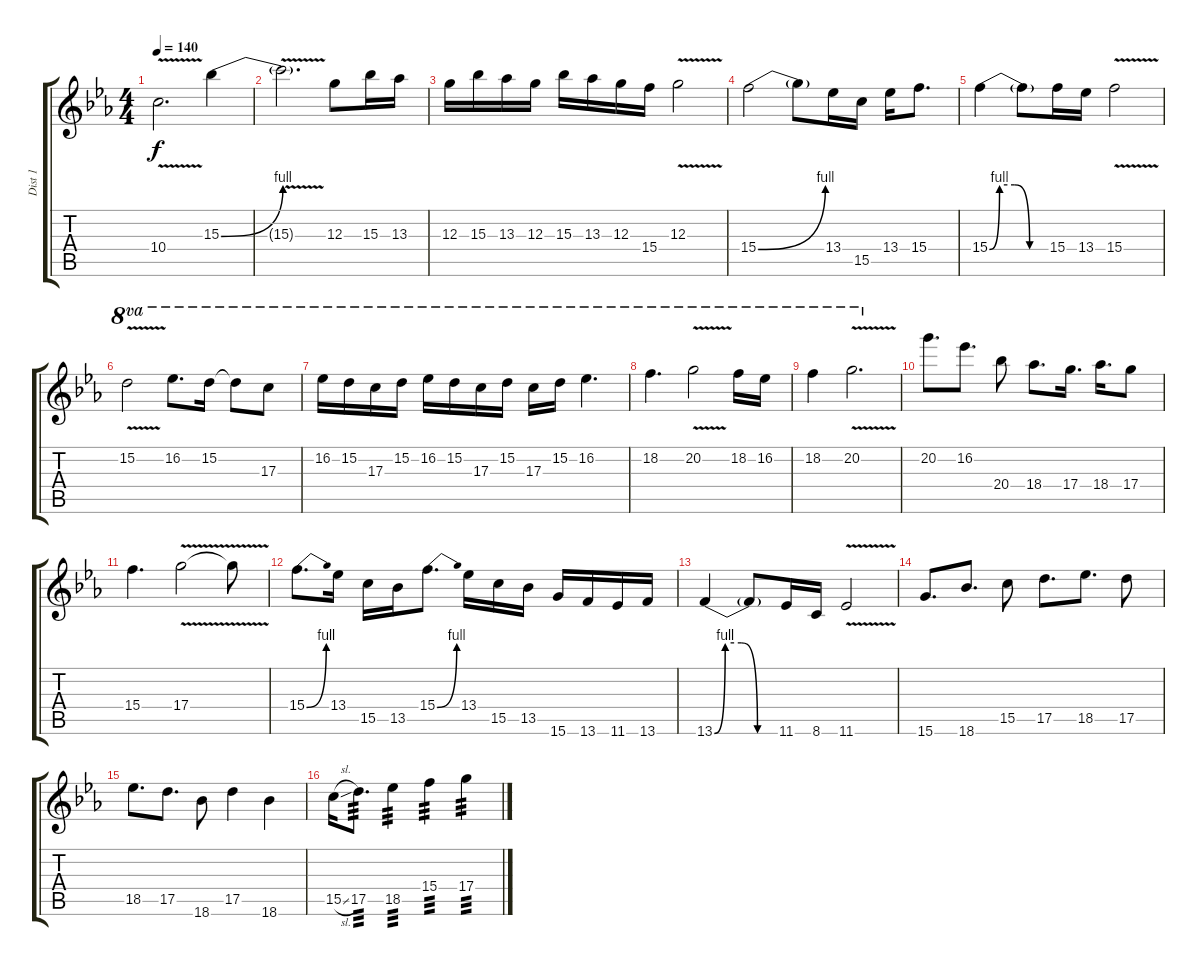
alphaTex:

\track ("Dist 1" "Dist 1") {instrument distortionguitar}
\staff {score tabs}
\tuning (E4 B3 G3 D3 A2 E2) {hide}
\ts (4 4)
\tempo 140
\clef g2
\ks eb
10.4{v}.2{d dy f} 15.3{be (bend 0 0 60 4)}.4 |
15.3{v t}.2{d} 12.3.8 15.3.16 13.3.16 |
12.3.16 15.3.16 13.3.16 12.3.16 15.3.16 13.3.16 12.3.16 15.4.16 12.3{v}.2 |
15.4{be (bend 0 0 60 4)}.2 15.4{t}.8 13.4.16 15.5.16 13.4.16 15.4.8{d} |
15.4{be (custom 0 0 10 4 25 4 40 0 60 0)}.4 15.4{t}.8 15.4.16 13.4.16 15.4{v}.2 |
15.2{v}.2{ot 8va} 16.2.8{d ot 8va} 15.2.16{ot 8va} 15.2{t}.8{ot 8va} 17.3.8{ot 8va} |
16.2.16{ot 8va} 15.2.16{ot 8va} 17.3.16{ot 8va} 15.2.16{ot 8va} 16.2.16{ot 8va} 15.2.16{ot 8va} 17.3.16{ot 8va} 15.2.16{ot 8va} 17.3.16{ot 8va} 15.2.16{ot 8va} 16.2.4{d ot 8va} |
18.2.4{d ot 8va} 20.2{v}.2{ot 8va} 18.2.16{ot 8va} 16.2.16{ot 8va} |
18.2.4{ot 8va} 20.2{v}.2{d ot 8va} |
20.2.8{d} 16.2.8{d} 20.4.8 18.4.8{d} 17.4.16{d} 18.4.16{d} 17.4.8 |
15.4.4{d} 17.4{v}.2 17.4{t}.8 |
15.4{be (bend 0 0 60 4)}.8{d} 13.4.16 15.5.16 13.5.16 15.4{be (bend 0 0 60 4)}.8{d} 13.4.16 15.5.16 13.5.16 15.6.16 13.6.16 11.6.16 13.6.16 |
13.6{be (custom 0 0 10 4 25 4 40 0 60 0)}.4 13.6{t}.8 11.6.16 8.6.16 11.6{v}.2 |
15.6.8{d} 18.6.8{d} 15.5.8 17.5.8{d} 18.5.8{d} 17.5.8 |
18.5.8{d} 17.5.8{d} 18.6.8 17.5.4 18.6.4 |
15.5{sl}.16 17.5.8{d tp 3} 18.5.4{tp 3} 15.4.4{tp 3} 17.4.4{tp 3}
